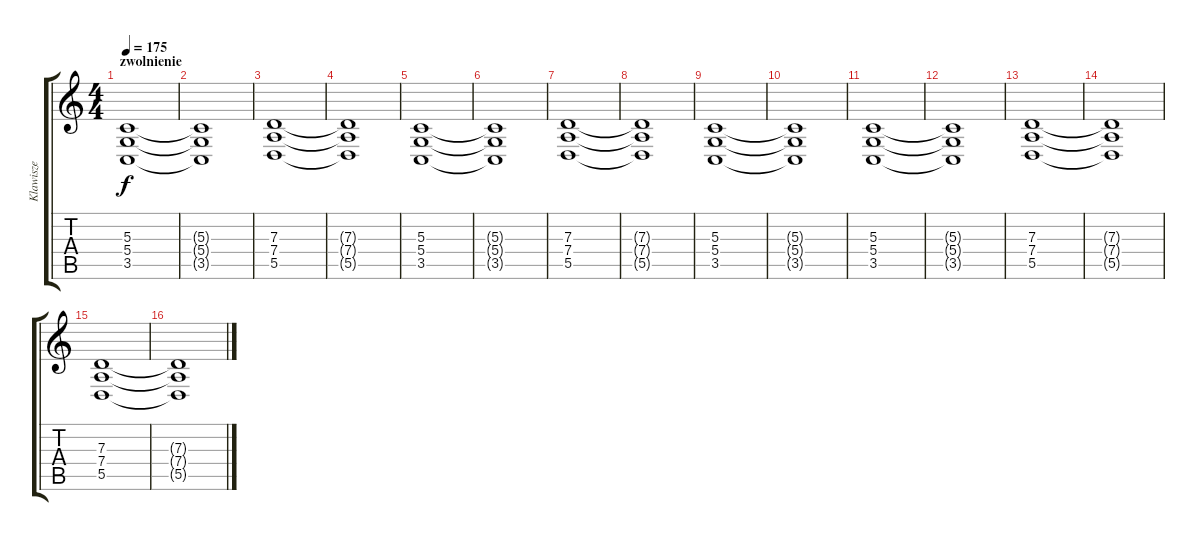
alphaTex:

\track ("Klawisze" "Klawisze") {instrument acousticgrandpiano}
\staff {score tabs}
\tuning (E4 B3 G3 D3 A2 E2) {hide}
\ts (4 4)
\section ("" "zwolnienie")
\tempo 175
\clef g2
\ks c
(5.3 5.4 3.5).1{dy f} |
(5.3{t} 5.4{t} 3.5{t}).1 |
(7.3 7.4 5.5).1 |
(7.3{t} 7.4{t} 5.5{t}).1 |
(5.3 5.4 3.5).1 |
(5.3{t} 5.4{t} 3.5{t}).1 |
(7.3 7.4 5.5).1 |
(7.3{t} 7.4{t} 5.5{t}).1 |
(5.3 5.4 3.5).1 |
(5.3{t} 5.4{t} 3.5{t}).1 |
(5.3 5.4 3.5).1 |
(5.3{t} 5.4{t} 3.5{t}).1 |
(7.3 7.4 5.5).1 |
(7.3{t} 7.4{t} 5.5{t}).1 |
(7.3 7.4 5.5).1 |
(7.3{t} 7.4{t} 5.5{t}).1
